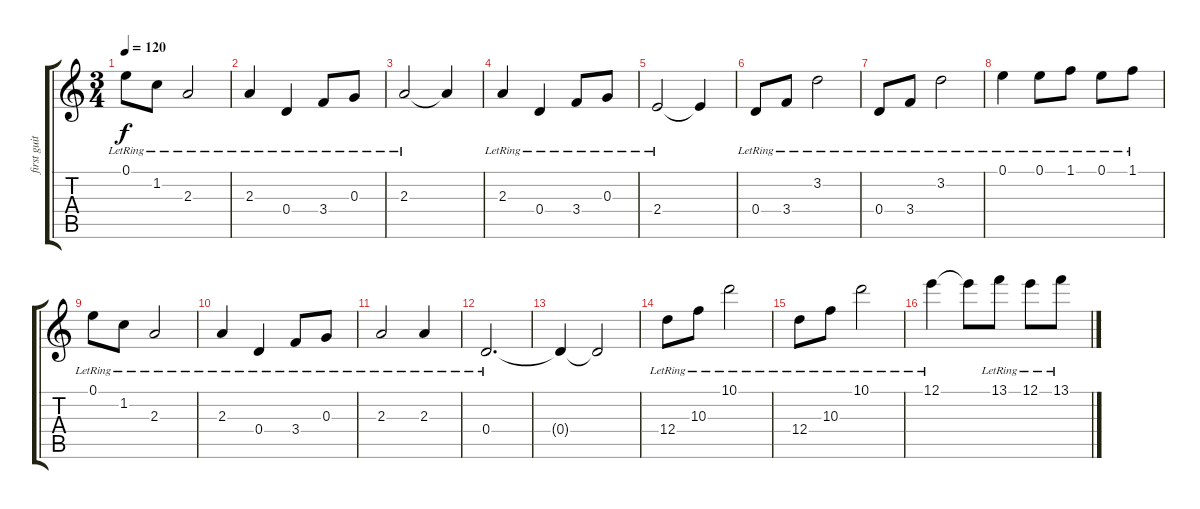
\track ("first guitar" "first guit") {instrument acousticguitarsteel}
\staff {score tabs}
\tuning (E4 B3 G3 D3 A2 E2) {hide}
\ts (3 4)
\tempo 120
\clef g2
\ks c
0.1{lr}.8{dy f} 1.2{lr}.8 2.3{lr}.2 |
2.3{lr}.4 0.4{lr}.4 3.4{lr}.8 0.3{lr}.8 |
2.3{lr}.2 2.3{t}.4 |
2.3{lr}.4 0.4{lr}.4 3.4{lr}.8 0.3{lr}.8 |
2.4{lr}.2 2.4{t}.4 |
0.4{lr}.8 3.4{lr}.8 3.2{lr}.2 |
0.4{lr}.8 3.4{lr}.8 3.2{lr}.2 |
0.1{lr}.4 0.1{lr}.8 1.1{lr}.8 0.1{lr}.8 1.1{lr}.8 |
0.1{lr}.8 1.2{lr}.8 2.3{lr}.2 |
2.3{lr}.4 0.4{lr}.4 3.4{lr}.8 0.3{lr}.8 |
2.3{lr}.2 2.3{lr}.4 |
0.4{lr}.2{d} |
0.4{t}.4 0.4{t}.2 |
12.4{lr}.8 10.3{lr}.8 10.1{lr}.2 |
12.4{lr}.8 10.3{lr}.8 10.1{lr}.2 |
12.1{lr}.4 12.1{t}.8 13.1{lr}.8 12.1{lr}.8 13.1{lr}.8
